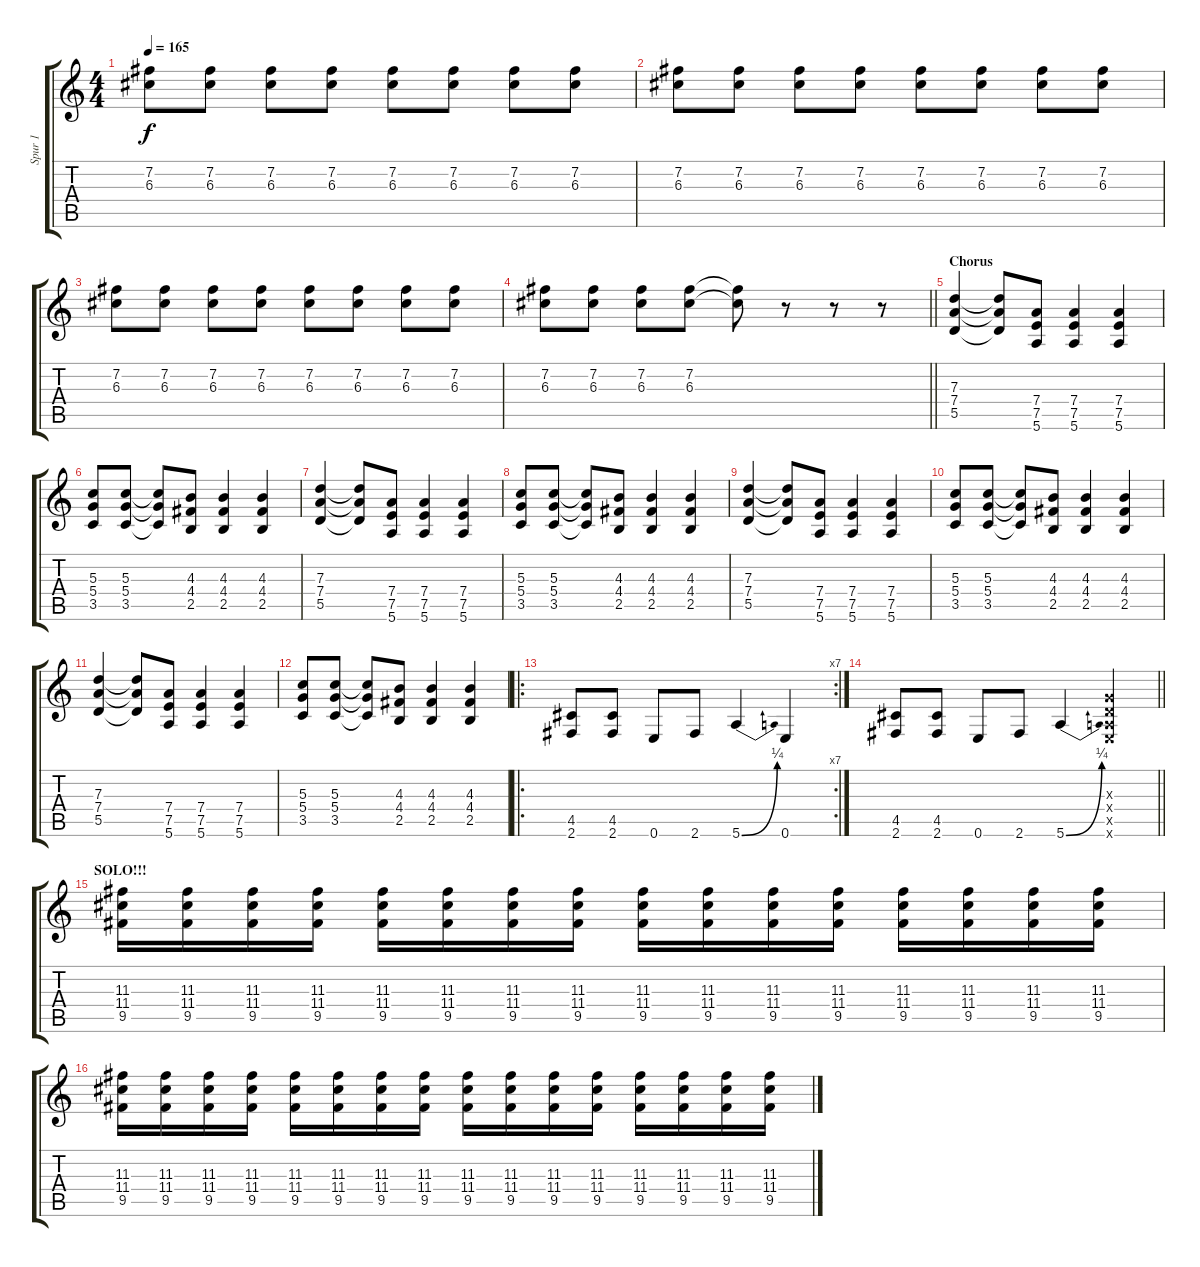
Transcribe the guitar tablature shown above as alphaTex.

\track ("Spur 1" "Spur 1") {instrument distortionguitar}
\staff {score tabs}
\tuning (E4 B3 G3 D3 A2 E2) {hide}
\ts (4 4)
\tempo 165
\clef g2
\ks c
(7.2 6.3).8{dy f} (7.2 6.3).8 (7.2 6.3).8 (7.2 6.3).8 (7.2 6.3).8 (7.2 6.3).8 (7.2 6.3).8 (7.2 6.3).8 |
(7.2 6.3).8 (7.2 6.3).8 (7.2 6.3).8 (7.2 6.3).8 (7.2 6.3).8 (7.2 6.3).8 (7.2 6.3).8 (7.2 6.3).8 |
(7.2 6.3).8 (7.2 6.3).8 (7.2 6.3).8 (7.2 6.3).8 (7.2 6.3).8 (7.2 6.3).8 (7.2 6.3).8 (7.2 6.3).8 |
\barLineRight lightlight
(7.2 6.3).8 (7.2 6.3).8 (7.2 6.3).8 (7.2 6.3).8 (7.2{t} 6.3{t}).8 r.8 r.8 r.8 |
\section ("" "Chorus")
(7.3 7.4 5.5).4 (7.3{t} 7.4{t} 5.5{t}).8 (7.4 7.5 5.6).8 (7.4 7.5 5.6).4 (7.4 7.5 5.6).4 |
(5.3 5.4 3.5).8 (5.3 5.4 3.5).8 (5.3{t} 5.4{t} 3.5{t}).8 (4.3 4.4 2.5).8 (4.3 4.4 2.5).4 (4.3 4.4 2.5).4 |
(7.3 7.4 5.5).4 (7.3{t} 7.4{t} 5.5{t}).8 (7.4 7.5 5.6).8 (7.4 7.5 5.6).4 (7.4 7.5 5.6).4 |
(5.3 5.4 3.5).8 (5.3 5.4 3.5).8 (5.3{t} 5.4{t} 3.5{t}).8 (4.3 4.4 2.5).8 (4.3 4.4 2.5).4 (4.3 4.4 2.5).4 |
(7.3 7.4 5.5).4 (7.3{t} 7.4{t} 5.5{t}).8 (7.4 7.5 5.6).8 (7.4 7.5 5.6).4 (7.4 7.5 5.6).4 |
(5.3 5.4 3.5).8 (5.3 5.4 3.5).8 (5.3{t} 5.4{t} 3.5{t}).8 (4.3 4.4 2.5).8 (4.3 4.4 2.5).4 (4.3 4.4 2.5).4 |
(7.3 7.4 5.5).4 (7.3{t} 7.4{t} 5.5{t}).8 (7.4 7.5 5.6).8 (7.4 7.5 5.6).4 (7.4 7.5 5.6).4 |
(5.3 5.4 3.5).8 (5.3 5.4 3.5).8 (5.3{t} 5.4{t} 3.5{t}).8 (4.3 4.4 2.5).8 (4.3 4.4 2.5).4 (4.3 4.4 2.5).4 |
\ro
\rc 7
(4.5 2.6).8 (4.5 2.6).8 0.6.8 2.6.8 5.6{be (bend 0 0 60 1)}.4 0.6.4 |
\barLineRight lightlight
(4.5 2.6).8 (4.5 2.6).8 0.6.8 2.6.8 5.6{be (bend 0 0 60 1)}.4 (0.3{x} 0.4{x} 0.5{x} 0.6{x}).4 |
\section ("" "SOLO!!!")
(11.3 11.4 9.5).16 (11.3 11.4 9.5).16 (11.3 11.4 9.5).16 (11.3 11.4 9.5).16 (11.3 11.4 9.5).16 (11.3 11.4 9.5).16 (11.3 11.4 9.5).16 (11.3 11.4 9.5).16 (11.3 11.4 9.5).16 (11.3 11.4 9.5).16 (11.3 11.4 9.5).16 (11.3 11.4 9.5).16 (11.3 11.4 9.5).16 (11.3 11.4 9.5).16 (11.3 11.4 9.5).16 (11.3 11.4 9.5).16 |
(11.3 11.4 9.5).16 (11.3 11.4 9.5).16 (11.3 11.4 9.5).16 (11.3 11.4 9.5).16 (11.3 11.4 9.5).16 (11.3 11.4 9.5).16 (11.3 11.4 9.5).16 (11.3 11.4 9.5).16 (11.3 11.4 9.5).16 (11.3 11.4 9.5).16 (11.3 11.4 9.5).16 (11.3 11.4 9.5).16 (11.3 11.4 9.5).16 (11.3 11.4 9.5).16 (11.3 11.4 9.5).16 (11.3 11.4 9.5).16
